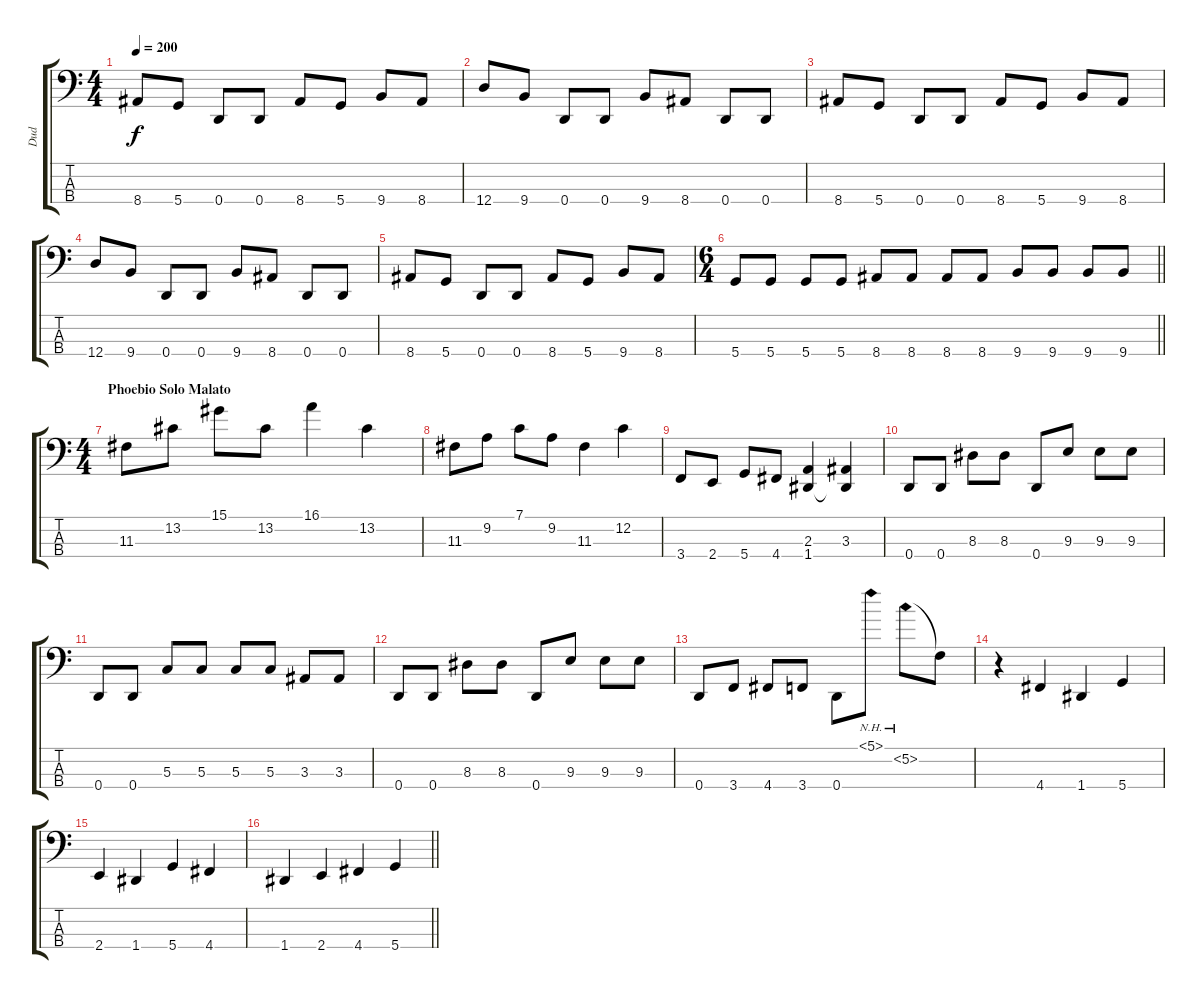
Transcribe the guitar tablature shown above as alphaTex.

\track ("Dud" "Dud") {instrument slapbass1}
\staff {score tabs}
\tuning (F2 C2 G1 D1) {hide}
\ts (4 4)
\tempo 200
\clef f4
\ks c
8.4.8{dy f} 5.4.8 0.4.8 0.4.8 8.4.8 5.4.8 9.4.8 8.4.8 |
12.4.8 9.4.8 0.4.8 0.4.8 9.4.8 8.4.8 0.4.8 0.4.8 |
8.4.8 5.4.8 0.4.8 0.4.8 8.4.8 5.4.8 9.4.8 8.4.8 |
12.4.8 9.4.8 0.4.8 0.4.8 9.4.8 8.4.8 0.4.8 0.4.8 |
8.4.8 5.4.8 0.4.8 0.4.8 8.4.8 5.4.8 9.4.8 8.4.8 |
\ts (6 4)
\barLineRight lightlight
5.4.8 5.4.8 5.4.8 5.4.8 8.4.8 8.4.8 8.4.8 8.4.8 9.4.8 9.4.8 9.4.8 9.4.8 |
\ts (4 4)
\section ("" "Phoebio Solo Malato")
11.3.8 13.2.8 15.1.8 13.2.8 16.1.4 13.2.4 |
11.3.8 9.2.8 7.1.8 9.2.8 11.3.4 12.2.4 |
3.4.8 2.4.8 5.4.8 4.4.8 (2.3 1.4).4 (3.3 1.4{t}).4 |
0.4.8 0.4.8 8.3.8 8.3.8 0.4.8 9.3.8 9.3.8 9.3.8 |
0.4.8 0.4.8 5.3.8 5.3.8 5.3.8 5.3.8 3.3.8 3.3.8 |
0.4.8 0.4.8 8.3.8 8.3.8 0.4.8 9.3.8 9.3.8 9.3.8 |
0.4.8 3.4.8 4.4.8 3.4.8 0.4.8 5.1{nh}.8 5.2{nh}.8 5.2{t}.8 |
r.4 4.4.4 1.4.4 5.4.4 |
2.4.4 1.4.4 5.4.4 4.4.4 |
\barLineRight lightlight
1.4.4 2.4.4 4.4.4 5.4.4
